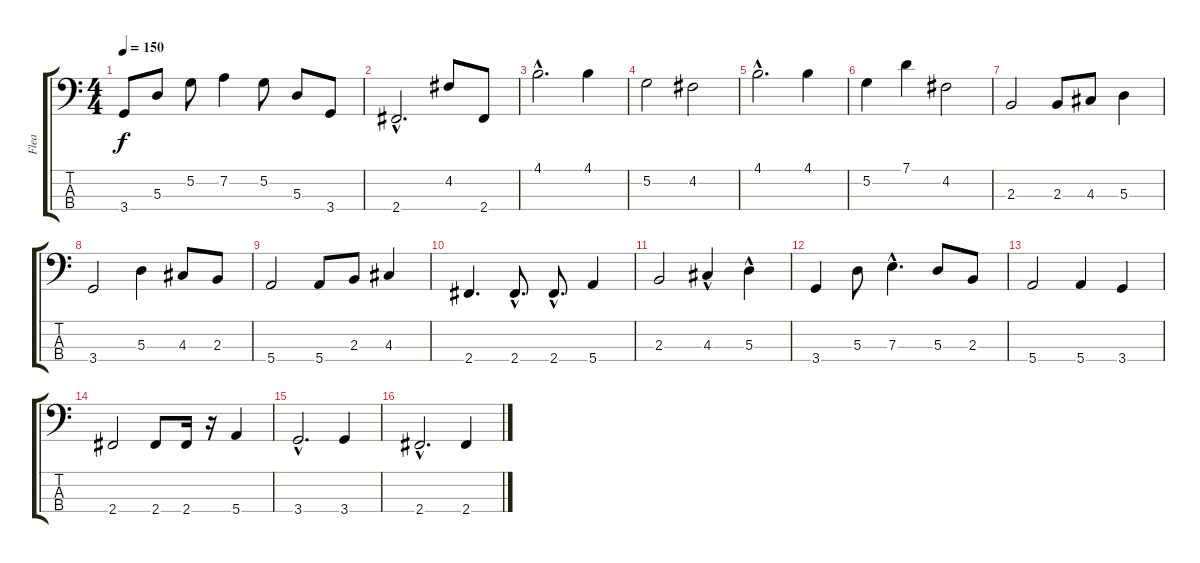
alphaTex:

\track ("Flea" "Flea") {instrument electricbassfinger}
\staff {score tabs}
\tuning (G2 D2 A1 E1) {hide}
\ts (4 4)
\tempo 150
\clef f4
\ks c
3.4.8{dy f} 5.3.8 5.2.8 7.2.4 5.2.8 5.3.8 3.4.8 |
2.4{hac}.2{d} 4.2.8 2.4.8 |
4.1{hac}.2{d} 4.1.4 |
5.2.2 4.2.2 |
4.1{hac}.2{d} 4.1.4 |
5.2.4 7.1.4 4.2.2 |
2.3.2 2.3.8 4.3.8 5.3.4 |
3.4.2 5.3.4 4.3.8 2.3.8 |
5.4.2 5.4.8 2.3.8 4.3.4 |
2.4.4{d} 2.4{hac}.8{d} 2.4{hac}.8{d} 5.4.4 |
2.3.2 4.3{hac}.4 5.3{hac}.4 |
3.4.4 5.3.8 7.3{hac}.4{d} 5.3.8 2.3.8 |
5.4.2 5.4.4 3.4.4 |
2.4.2 2.4.8 2.4.16 r.16 5.4.4 |
3.4{hac}.2{d} 3.4.4 |
2.4{hac}.2{d} 2.4.4
